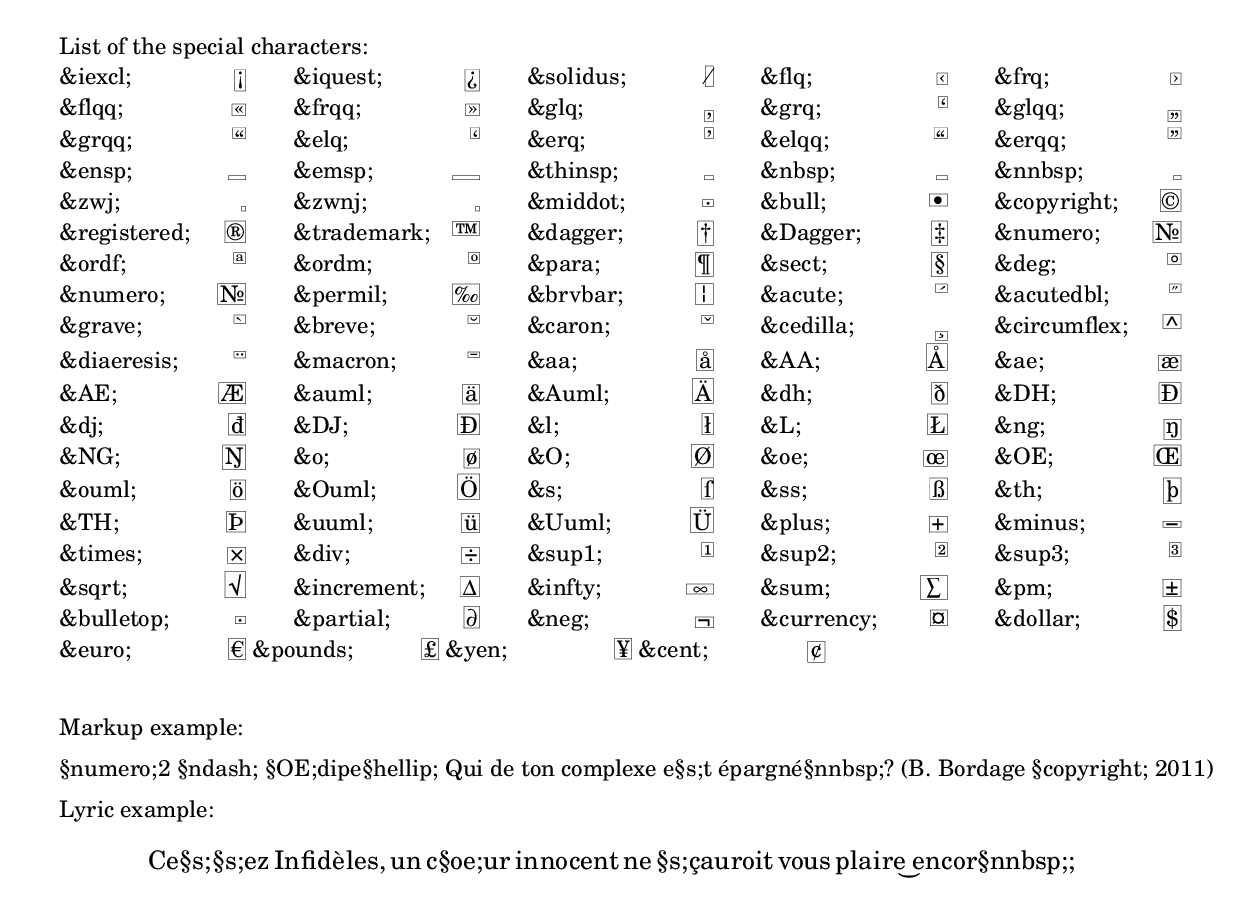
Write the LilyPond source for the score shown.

\version "2.15.0"
\header {
  texidoc = "
  A list of special characters ASCII aliases can be easily included.
  This works for markups and lyrics.
  "
}

\paper {
  #(include-special-characters)
}

#(define-markup-list-command (show-special-characters layout props) ()
   (let ((defs (ly:output-def-lookup layout 'text-font-defaults)))
     (interpret-markup-list layout props
       (map (lambda (pair)
         (markup #:override '(line-width . 18) #:fill-line (
             #:override '(replacement-alist . ()) (car pair)
             #:override '(thickness . 0.1) #:box (cdr pair))))
         (list-tail (assoc-get 'replacement-alist defs) 3)))))

\markup "List of the special characters:"
\markuplines \justified-lines \show-special-characters

\markup { \vspace #2 "Markup example:" }
\markup { \vspace #1 "§numero;2 §ndash; §OE;dipe§hellip; Qui de ton complexe e§s;t épargné§nnbsp;? (B. Bordage §copyright; 2011)" }
\markup { \vspace #1 "Lyric example:" }
\new Lyrics \lyricmode {
  Ce§s;16 -- §s;ez In -- fi -- dè -- les, un c§oe;ur in -- no -- cent ne §s;çau -- roit vous plai -- re~en -- cor§nnbsp;;
}
